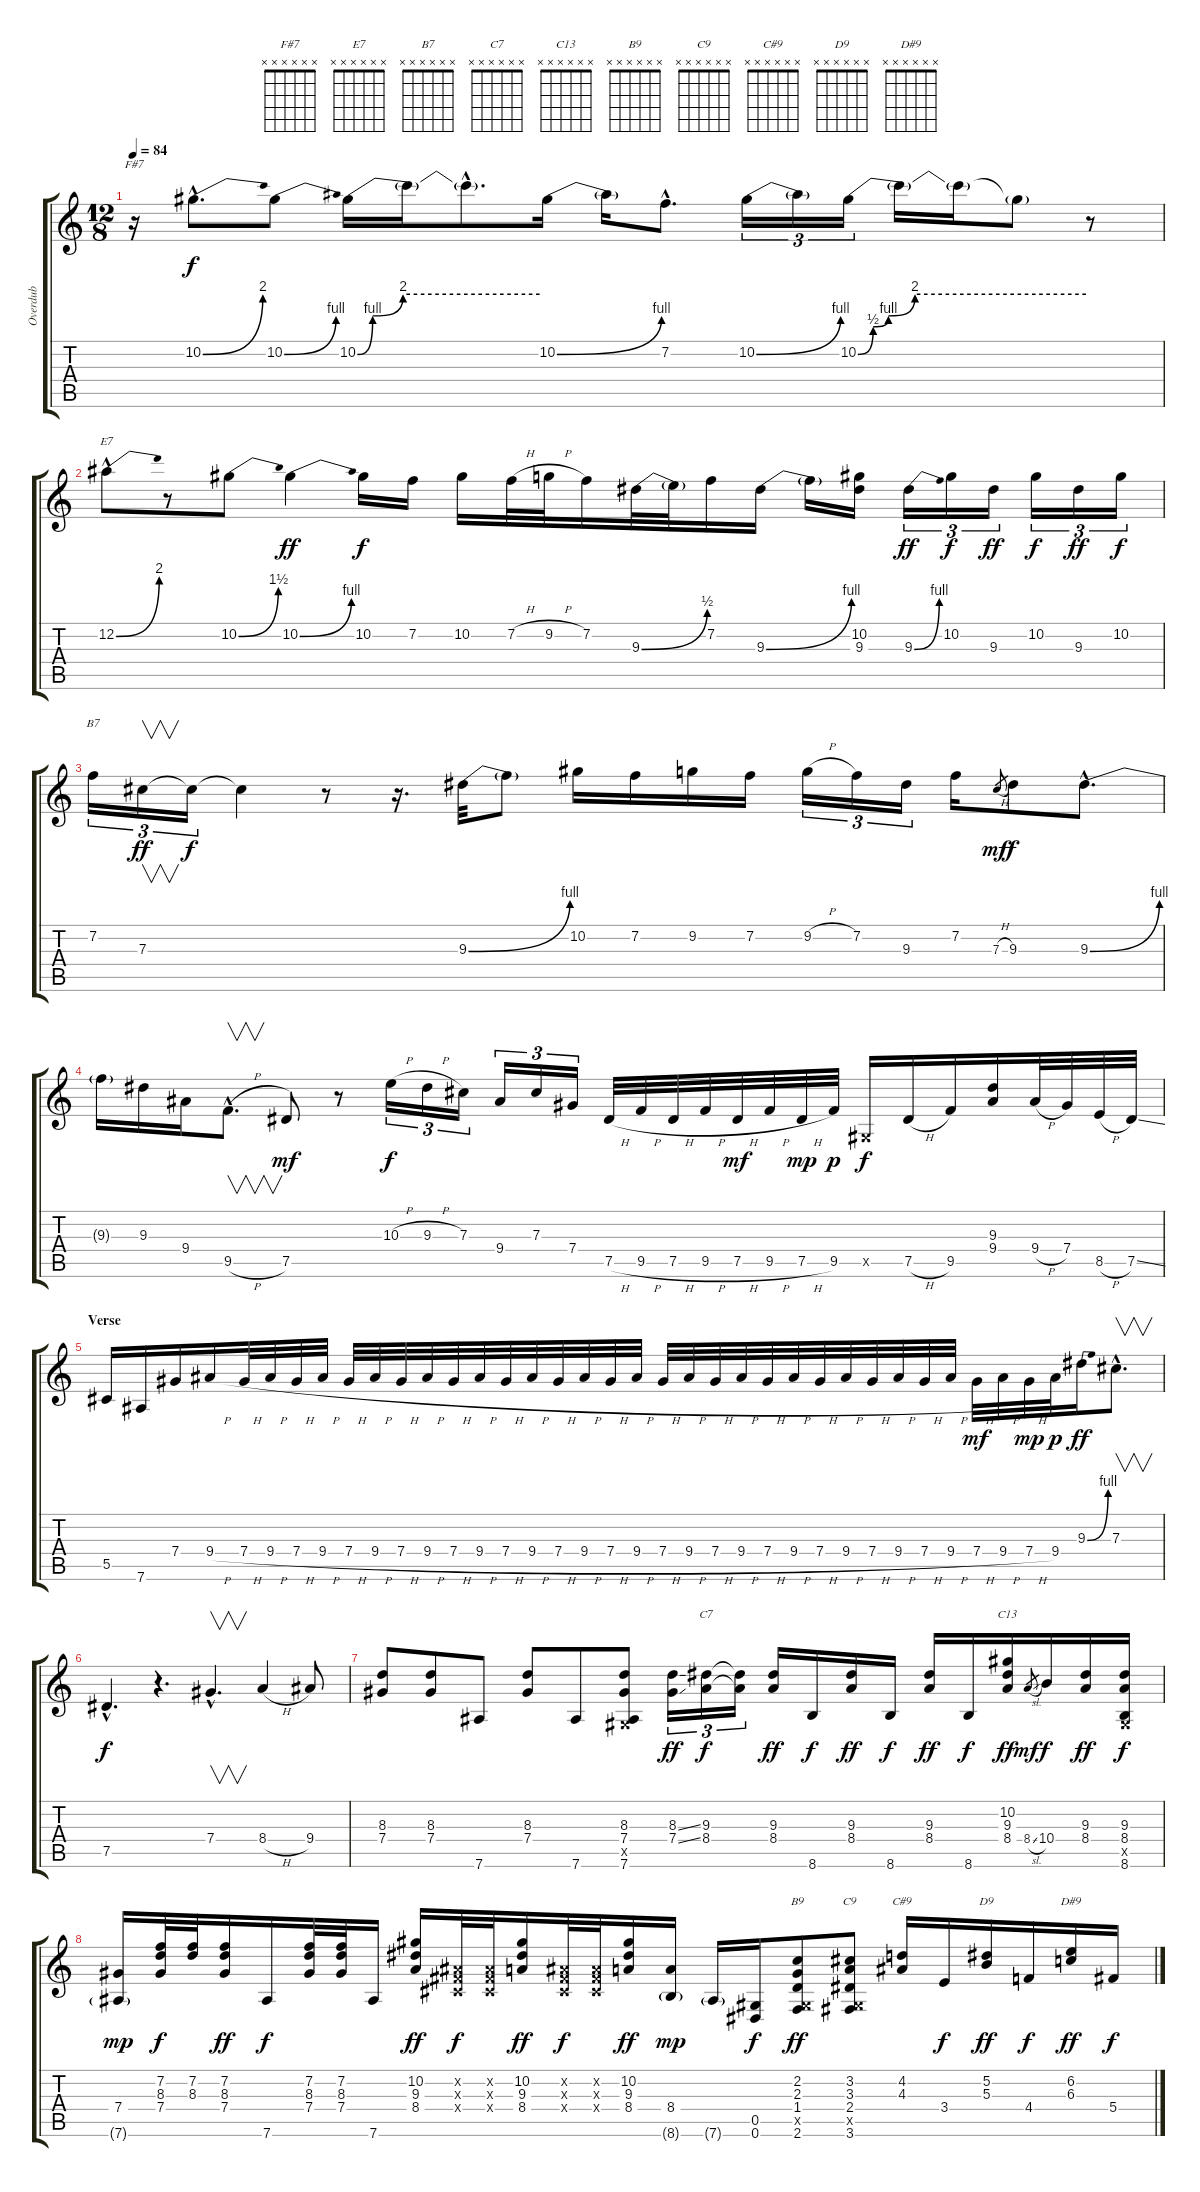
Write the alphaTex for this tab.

\track ("Overdub" "Overdub") {instrument fretlessbass}
\staff {score tabs}
\tuning (Eb4 Bb3 Gb3 Db3 Ab2 Eb2) {hide}
\chord ("F#7" x x x x x x) {firstfret 0}
\chord ("E7" x x x x x x) {firstfret 0}
\chord ("B7" x x x x x x) {firstfret 0}
\chord ("C7" x x x x x x) {firstfret 0}
\chord ("C13" x x x x x x) {firstfret 0}
\chord ("B9" x x x x x x) {firstfret 0}
\chord ("C9" x x x x x x) {firstfret 0}
\chord ("C#9" x x x x x x) {firstfret 0}
\chord ("D9" x x x x x x) {firstfret 0}
\chord ("D#9" x x x x x x) {firstfret 0}
\ts (12 8)
\tempo 84
\clef g2
\ks c
r.16{ch "F#7" dy f} 10.2{be (bend 0 0 60 8) hac}.8{d} 10.2{be (bend 0 0 60 4)}.8 10.2{be (custom 0 0 5 4 15 8 60 8)}.16 10.2{t}.16 10.2{hac t}.8{d} 10.2{be (bend 0 0 60 4)}.16 10.2{t}.16 7.2{hac}.8{d} 10.2{be (bend 0 0 60 4)}.16{tu (3 2)} 10.2{t}.16{tu (3 2)} 10.2{be (custom 0 0 4 2 8 4 15 8 60 8)}.16{tu (3 2)} 10.2{t}.16 10.2{t}.16 10.2{t}.8 r.8 |
12.2{be (bend 0 0 60 8) hac}.8{ch "E7"} r.8 10.2{be (bend 0 0 60 6)}.8 10.2{be (bend 0 0 60 4)}.4{dy ff} 10.2.16{dy f} 7.2.16 10.2.16 7.2{h}.32 9.2{h}.32 7.2.16 9.3{be (bend 0 0 60 2)}.32 9.3{t}.32 7.2.16 9.3{be (bend 0 0 60 4)}.16 9.3{t}.16 (10.2 9.3).16 9.3{be (bend 0 0 60 4)}.16{tu (3 2) dy ff} 10.2.16{tu (3 2) dy f} 9.3.16{tu (3 2) dy ff} 10.2.16{tu (3 2) dy f} 9.3.16{tu (3 2) dy ff} 10.2.16{tu (3 2) dy f} |
7.2.16{tu (3 2) ch "B7"} 7.3.16{v tu (3 2) dy ff} 7.3{t}.16{tu (3 2) dy f} 7.3{t}.4 r.8 r.16{d} 9.3{be (bend 0 0 60 4)}.32 9.3{t}.8 10.2.16 7.2.16 9.2.16 7.2.16 9.2{h}.16{tu (3 2)} 7.2.16{tu (3 2)} 9.3.16{tu (3 2)} 7.2.16 7.3{h}.8{gr dy mf} 9.3.8{dy f} 9.3{be (bend 0 0 60 4) hac}.8{d} |
9.3{t}.16 9.3.16 9.4.16 9.5{h hac}.8{v d} 7.5.8{dy mf} r.8 10.3{h}.16{tu (3 2) dy f} 9.3{h}.16{tu (3 2)} 7.3.16{tu (3 2)} 9.4.16{tu (3 2)} 7.3.16{tu (3 2)} 7.4.16{tu (3 2)} 7.5{h}.32 9.5{h}.32 7.5{h}.32 9.5{h}.32 7.5{h}.32{dy mf} 9.5{h}.32 7.5{h}.32{dy mp} 9.5.32{dy p} 0.5{x}.16{dy f} 7.5{h}.16 9.5.16 (9.3 9.4).16 9.4{h}.32 7.4.32 8.5{h}.32 7.5{ss}.32 |
\section ("" "Verse")
5.5.16 7.6.16 7.4.16 9.4{h}.16 7.4{h}.32 9.4{h}.32 7.4{h}.32 9.4{h}.32 7.4{h}.32 9.4{h}.32 7.4{h}.32 9.4{h}.32 7.4{h}.32 9.4{h}.32 7.4{h}.32 9.4{h}.32 7.4{h}.32 9.4{h}.32 7.4{h}.32 9.4{h}.32 7.4{h}.32 9.4{h}.32 7.4{h}.32 9.4{h}.32 7.4{h}.32 9.4{h}.32 7.4{h}.32 9.4{h}.32 7.4{h}.32 9.4{h}.32 7.4{h}.32 9.4{h}.32 7.4{h}.32{dy mf} 9.4{h}.32 7.4{h}.32{dy mp} 9.4.32{dy p} 9.3{be (bend 0 0 60 4)}.16{dy ff} 7.3{hac}.8{v d} |
7.5{hac}.4{d dy f} r.4{d} 7.4{hac}.4{v d} 8.4{h}.4 9.4.8 |
(8.3 7.4).8 (8.3 7.4).8 7.6.8 (8.3 7.4).8 7.6.8 (8.3 7.4 0.5{x} 7.6).8 (8.3{ss} 7.4{ss}).16{tu (3 2) dy ff} (9.3 8.4).16{tu (3 2) ch "C7" dy f} (9.3{t} 8.4{t}).16{tu (3 2)} (9.3 8.4).16{dy ff} 8.6.16{dy f} (9.3 8.4).16{dy ff} 8.6.16{dy f} (9.3 8.4).16{dy ff} 8.6.16{dy f} (10.2 9.3 8.4).16{ch "C13" dy ff} 8.4{sl}.8{gr dy mf} 10.4.16{dy f} (9.3 8.4).16{dy ff} (9.3 8.4 0.5{x} 8.6).16{dy f} |
(7.4 7.6{g}).16{dy mp} (7.2 8.3 7.4).32{dy f} (7.2 8.3).32 (7.2 8.3 7.4).16{dy ff} 7.6.16{dy f} (7.2 8.3 7.4).32 (7.2 8.3 7.4).32 7.6.16 (10.2 9.3 8.4).16{dy ff} (0.2{x} 0.3{x} 0.4{x}).32{dy f} (0.2{x} 0.3{x} 0.4{x}).32 (10.2 9.3 8.4).16{dy ff} (0.2{x} 0.3{x} 0.4{x}).32{dy f} (0.2{x} 0.3{x} 0.4{x}).32 (10.2 9.3 8.4).16{dy ff} (8.4 8.6{g}).16{dy mp} 7.6{g}.16 (0.5 0.6).16{dy f} (2.2 2.3 1.4 0.5{x} 2.6).8{ch "B9" dy ff} (3.2 3.3 2.4 0.5{x} 3.6).8{ch "C9"} (4.2 4.3).16{ch "C#9"} 3.4.16{dy f} (5.2 5.3).16{ch "D9" dy ff} 4.4.16{dy f} (6.2 6.3).16{ch "D#9" dy ff} 5.4.16{dy f}
